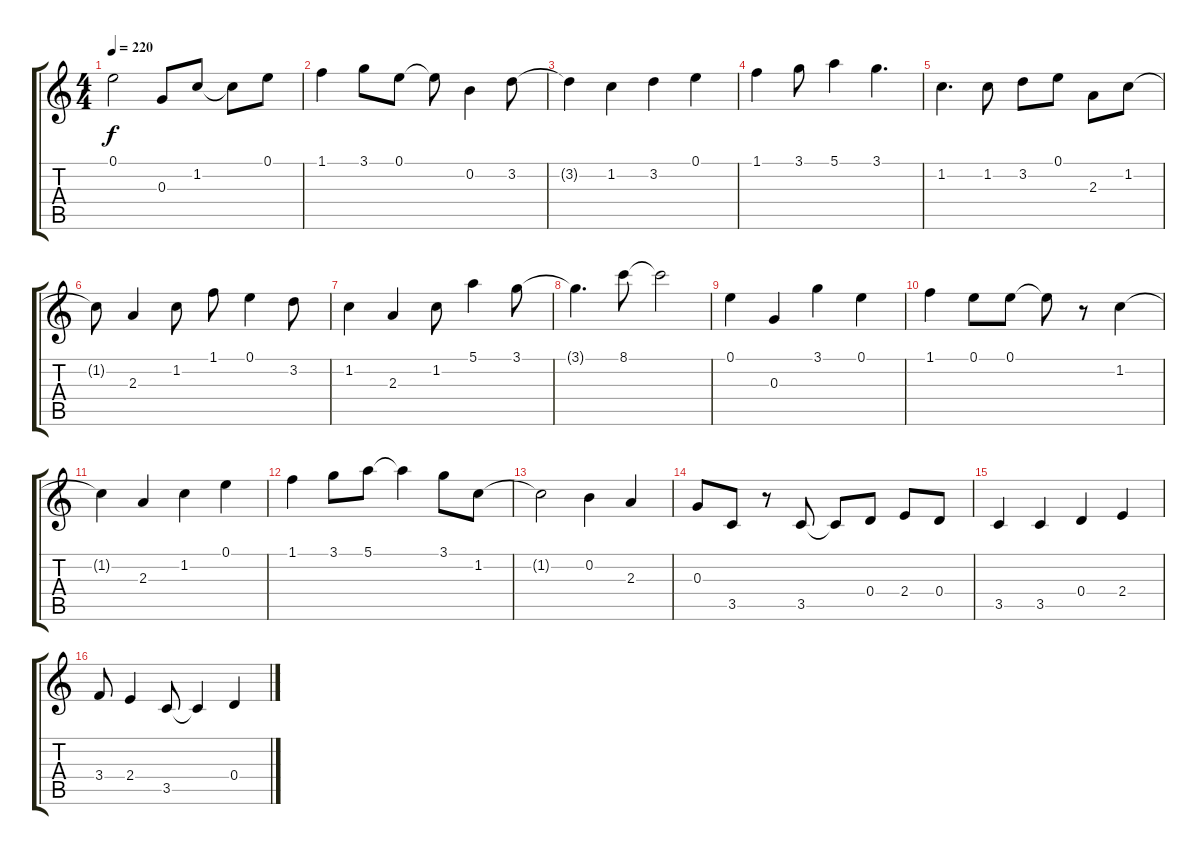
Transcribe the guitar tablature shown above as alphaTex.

\track "" {instrument acousticguitarsteel}
\staff {score tabs}
\tuning (E4 B3 G3 D3 A2 E2) {hide}
\ts (4 4)
\tempo 220
\clef g2
\ks c
0.1.2{dy f} 0.3.8 1.2.8 1.2{t}.8 0.1.8 |
1.1.4 3.1.8 0.1.8 0.1{t}.8 0.2.4 3.2.8 |
3.2{t}.4 1.2.4 3.2.4 0.1.4 |
1.1.4 3.1.8 5.1.4 3.1.4{d} |
1.2.4{d} 1.2.8 3.2.8{beam merge} 0.1.8{beam split} 2.3.8{beam merge} 1.2.8 |
1.2{t}.8 2.3.4 1.2.8 1.1.8 0.1.4 3.2.8 |
1.2.4 2.3.4 1.2.8 5.1.4 3.1.8 |
3.1{t}.4{d} 8.1.8 8.1{t}.2 |
0.1.4 0.3.4 3.1.4 0.1.4 |
1.1.4 0.1.8 0.1.8 0.1{t}.8 r.8 1.2.4 |
1.2{t}.4 2.3.4 1.2.4 0.1.4 |
1.1.4 3.1.8 5.1.8 5.1{t}.4 3.1.8 1.2.8 |
1.2{t}.2 0.2.4 2.3.4 |
0.3.8 3.5.8 r.8 3.5.8 3.5{t}.8 0.4.8 2.4.8 0.4.8 |
3.5.4 3.5.4 0.4.4 2.4.4 |
3.4.8 2.4.4 3.5.8 3.5{t}.4 0.4.4
